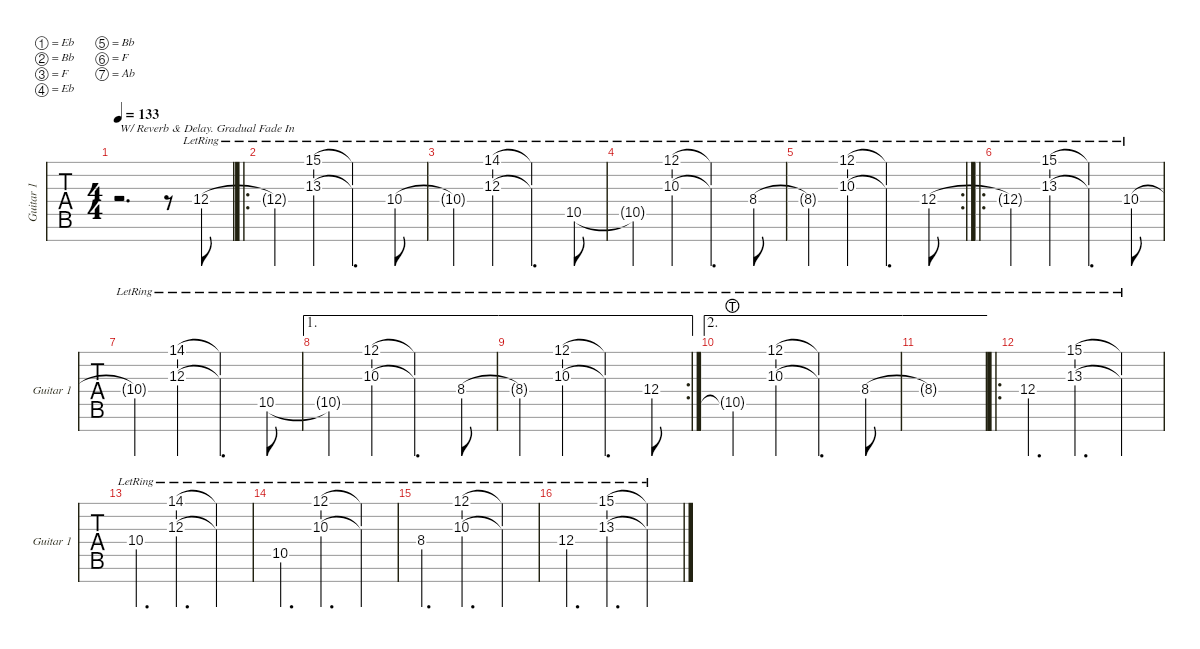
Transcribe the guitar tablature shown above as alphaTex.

\defaultSystemsLayout 4
\hideDynamics
\bracketExtendMode nobrackets
\singleTrackTrackNamePolicy allsystems
\multiTrackTrackNamePolicy allsystems
\firstSystemTrackNameMode fullname
\otherSystemsTrackNameMode fullname
\otherSystemsTrackNameOrientation horizontal
\track ("Guitar 1" "Guitar 1") {instrument overdrivenguitar}
\staff {tabs}
\tuning (Eb4 Bb3 F3 Eb3 Bb2 F2 Ab1)
\ts (4 4)
\tempo 133
\clef g2
\ks c
r.2{d txt "W/ Reverb & Delay. Gradual Fade In" dy mf instrument overdrivenguitar} r.8 12.4{lr}.8 |
\ro
12.4{lr t}.4 (13.3{lr} 15.1{lr}).4 (13.3{lr t} 15.1{lr t}).4{d} 10.4{lr}.8 |
10.4{lr t}.4 (12.3{lr} 14.1{lr}).4 (12.3{lr t} 14.1{lr t}).4{d} 10.5{lr}.8 |
10.5{lr t}.4 (10.3{lr} 12.1{lr}).4 (10.3{lr t} 12.1{lr t}).4{d} 8.4{lr}.8 |
\rc 2
8.4{lr t}.4 (10.3{lr} 12.1{lr}).4 (10.3{lr t} 12.1{lr t}).4{d} 12.4{lr}.8 |
\ro
12.4{lr t}.4 (13.3{lr} 15.1{lr}).4 (13.3{lr t} 15.1{lr t}).4{d} 10.4{lr}.8 |
10.4{lr t}.4 (12.3{lr} 14.1{lr}).4 (12.3{lr t} 14.1{lr t}).4{d} 10.5{lr}.8 |
\ae 1
10.5{lr t}.4 (10.3{lr} 12.1{lr}).4 (10.3{lr t} 12.1{lr t}).4{d} 8.4{lr}.8 |
\ae 1
\rc 2
8.4{lr t}.4 (10.3{lr} 12.1{lr}).4 (10.3{lr t} 12.1{lr t}).4{d} 12.4{lr}.8 |
\ae 2
10.5{lht g lr}.4 (10.3{lr} 12.1{lr}).4 (10.3{lr t} 12.1{lr t}).4{d} 8.4{lr}.8 |
\ae 2
8.4{lr t}.1 |
\ro
12.4{lr}.4{d} (13.3{lr} 15.1{lr}).4{d} (13.3{lr t} 15.1{lr t}).4 |
10.4{lr}.4{d} (12.3{lr} 14.1{lr}).4{d} (12.3{lr t} 14.1{lr t}).4 |
10.5{lr}.4{d} (10.3{lr} 12.1{lr}).4{d} (10.3{lr t} 12.1{lr t}).4 |
8.4{lr}.4{d} (10.3{lr} 12.1{lr}).4{d} (10.3{lr t} 12.1{lr t}).4 |
12.4{lr}.4{d} (13.3{lr} 15.1{lr}).4{d} (13.3{lr t} 15.1{lr t}).4
